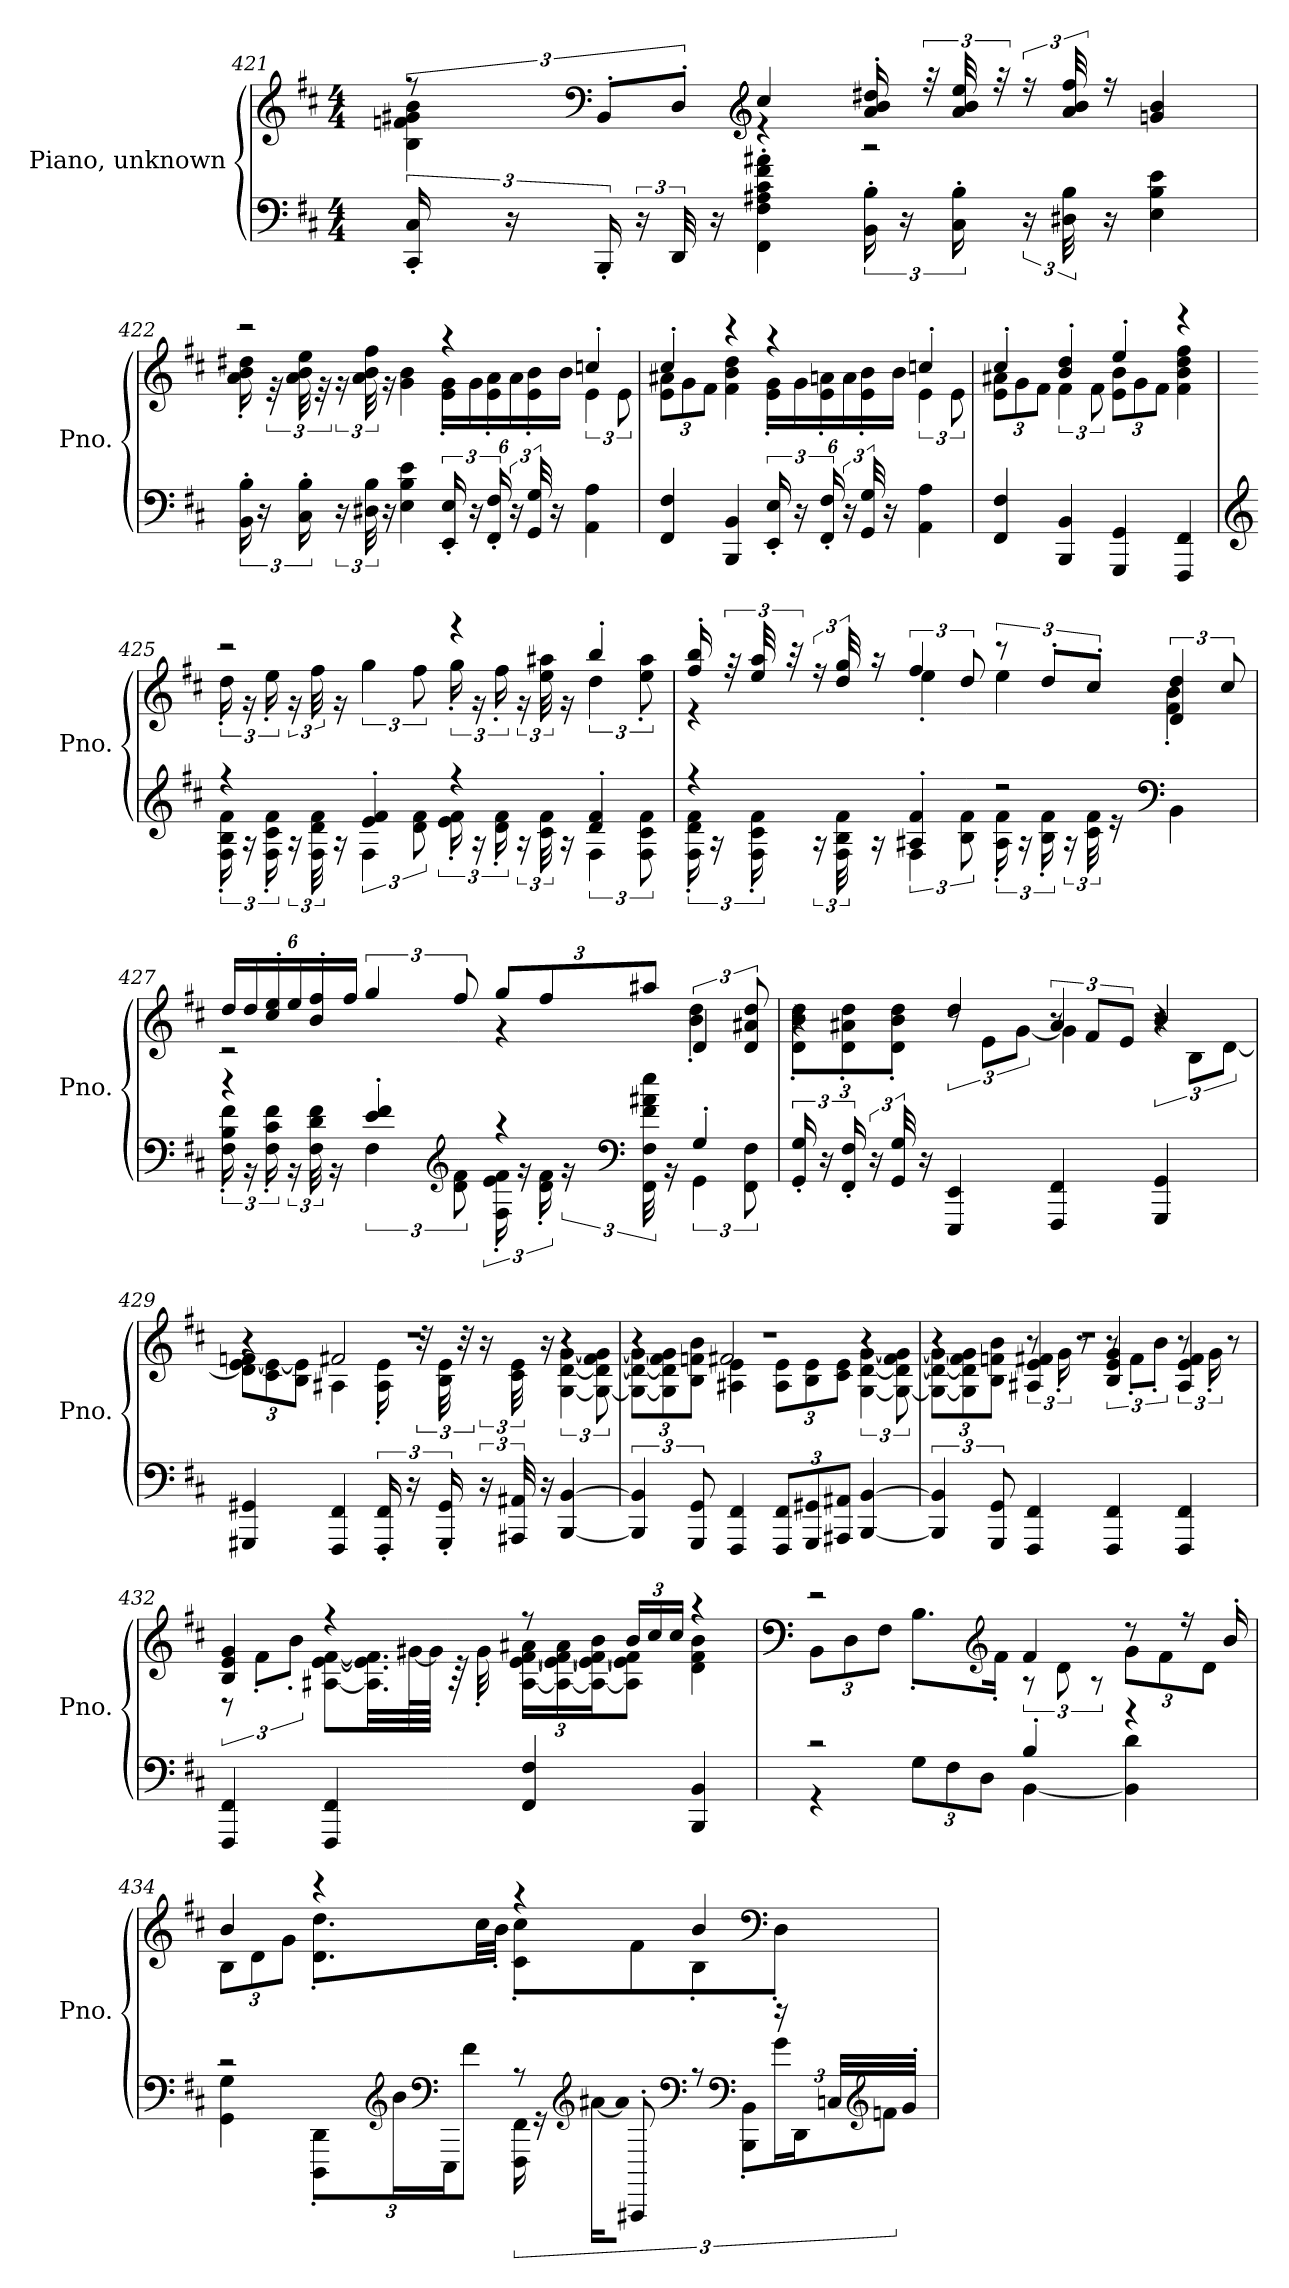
**kern	**kern
*part1	*part1
*staff2	*staff1
*I"Piano, unknown	*
*I'Pno.	*
!!LO:LB:g=z
*clefF4	*clefG2
*k[f#c#]	*k[f#c#]
*M4/4	*M4/4
=421	=421
*	*^
24CC#/' 24C#/'	12r	4B\ 4fn\ 4g#X\ 4b\
24r	.	.
*	*clefF4	*
24BBB'/	12BB'/L	.
24r	.	.
48DD/	12D'/J	.
16r	.	.
*	*clefG2	*
4FF#\' 4F#\' 4A#X\' 4c#\' 4f#\' 4a#X\'	4cc#/	4r
24BB\' 24B\'	16a/' 16b/' 16dd#X/'	2r
24r	.	.
.	48r	.
24C#\' 24B\'	48a/ 48b/ 48ee/	.
.	48r	.
24r	24r	.
48D#X\ 48B\	48a/ 48b/ 48ff#/	.
16r	16r	.
4E\ 4B\ 4e\	4gn/ 4b/	.
!!LO:PB:g=z	!!
=422	=422	=422
24BB\' 24B\'	2r	16a\' 16b\' 16dd#X\'
24r	.	.
.	.	48r
24C#\' 24B\'	.	48a\ 48b\ 48ee\
.	.	48r
24r	.	24r
48D#X\ 48B\	.	48a\ 48b\ 48ff#\
16r	.	16r
4E\ 4B\ 4e\	.	4g\ 4b\
*	*	*Xbrackettup
24EE/' 24E/'	4r	24e\' 24g\'LL
24r	.	24g\
24FF#/' 24F#/'	.	24e\' 24a\'
24r	.	24a\
48GG/ 48G/	.	24e\' 24b\'
16r	.	.
.	.	24b\JJ
*	*	*brackettup
4AA\ 4A\	4ccn'/	6e\
.	.	12e\
=423	=423	=423
*	*	*Xbrackettup
4FF#/ 4F#/	4cc#'/	12e\ 12a#X\L
.	.	12g\
.	.	12f#\J
4BBB/ 4BB/	4r	4f#\ 4b\ 4dd\
24EE/' 24E/'	4r	24e\' 24g\'LL
24r	.	24g\
24FF#/' 24F#/'	.	24e\' 24an\'
24r	.	24a\
48GG/ 48G/	.	24e\' 24b\'
16r	.	.
.	.	24b\JJ
*	*	*brackettup
4AA\ 4A\	4ccn'/	6e\
.	.	12e\
!!LO:LB:g=z	!!
=424	=424	=424
*	*	*Xbrackettup
4FF#/ 4F#/	4cc#'/	12e\ 12a#X\L
.	.	12g\
.	.	12f#\J
*	*	*brackettup
4BBB/ 4BB/	4b/' 4dd/'	6f#\
.	.	12f#\
*	*	*Xbrackettup
4GGG/ 4GG/	4ee'/	12e\ 12b\L
.	.	12g\
.	.	12f#\J
4FFF#/ 4FF#/	4r	4f#\ 4b\ 4dd\ 4ff#\
=425	=425	=425
*clefG2	*	*
*^	*	*
*	*	*	*brackettup
4r	24F#\' 24B\' 24f#\'	2r	24dd'\
.	24r	.	24r
.	24F#\' 24c#\' 24f#\'	.	24ee'\
.	24r	.	24r
.	48F#\ 48d\ 48f#\	.	48ff#\
.	16r	.	16r
4e/' 4f#/'	6F#\	.	6gg\
.	12d\ 12f#\	.	12ff#\
4r	24e\' 24f#\'	4r	24gg'\
.	24r	.	24r
.	24d\' 24f#\'	.	24ff#'\
.	24r	.	24r
.	48c#\ 48f#\	.	48ee\ 48aa#X\
.	16r	.	16r
4d/' 4f#/'	6F#\	4bb'/	6dd\
.	12F#\ 12c#\ 12f#\	.	12ee\' 12aa#\'
!!LO:LB:g=z	!!
=426	=426	=426	=426
4r	24F#\' 24d\' 24f#\'	16ff#/' 16bb/'	4r
.	24r	.	.
.	.	48r	.
.	24F#\' 24c#\' 24f#\'	48ee/ 48aa/	.
.	.	48r	.
.	24r	24r	.
.	48F#\ 48B\ 48f#\	48dd/ 48gg/	.
.	16r	16r	.
4A#X/' 4f#/'	6F#\	6ff#/	4ee'\
.	12B\ 12f#\	12dd/	.
2r	24A#\' 24f#\'	12r	4ee\
.	24r	.	.
.	24B\' 24f#\'	12dd'/L	.
.	24r	.	.
.	48c#\ 48f#\	12cc#'/J	.
.	16r	.	.
*clefF4	*	*	*
.	4BB\	6d/ 6dd/	4f#\' 4b\'
.	.	12cc#/	.
!!LO:LB:g=z	!!
=427	=427	=427	=427
*	*	*Xbrackettup	*
4r	24F#\' 24B\' 24f#\'	24dd/LL	2r
.	24r	24dd/	.
.	24F#\' 24c#\' 24f#\'	24cc#/' 24ee/'	.
.	24r	24ee/	.
.	48F#\ 48d\ 48f#\	24b/' 24ff#/'	.
.	16r	.	.
.	.	24ff#/JJ	.
*	*	*brackettup	*
4e/' 4f#/'	6F#\	6gg/	.
*clefG2	*	*	*
.	12d\ 12f#\	12ff#/	.
*	*	*Xbrackettup	*
4r	24F#\' 24e\' 24f#\'	12gg/L	4r
.	24r	.	.
.	24d\' 24f#\'	12ff#/	.
.	24r	.	.
*clefF4	*	*	*
.	48FF#\ 48F#\ 48f#\ 48a#X\ 48ee\	12aa#X/J	.
.	16r	.	.
*	*	*brackettup	*
4G'/	6GG\	6d/	4b\' 4dd\'
.	12FF#\ 12F#\	12d/ 12a#X/ 12dd/	.
*v	*v	*	*
=428	=428	=428
*	*	*Xbrackettup
*	*	*^
24GG/' 24G/'	2r	12d\' 12b\' 12dd\'L	4r
24r	.	.	.
24FF#/' 24F#/'	.	12d\' 12a#X\' 12dd\'	.
24r	.	.	.
48GG/ 48G/	.	12d\' 12b\' 12dd\'J	.
16r	.	.	.
*	*	*brackettup	*
4EEE/ 4EE/	.	12r	4dd/
.	.	12e\L	.
.	.	[12g\J	.
4FFF#/ 4FF#/	4a#/	4g\]	12r
.	.	.	12f#/L
.	.	.	12e/J
4GGG/ 4GG/	4b/	12r	4r
.	.	12B\L	.
.	.	[12d\J	.
!!LO:LB:g=z	!!	!!
=429	=429	=429	=429
*	*	*Xbrackettup	*
4GGG#X/ 4GG#X/	1r	12d\] [12e\ 12fn\L	4r
.	.	12c#\ 12e\_	.
.	.	12B\ 12e\]J	.
4FFF#/ 4FF#/	.	4A#X\	2f#X/
24FFF#/' 24FF#/'	.	16A#\' 16e\'	.
24r	.	.	.
*	*	*brackettup	*
.	.	48r	.
24GGG#/' 24GG#/'	.	48B\ 48e\	.
.	.	48r	.
24r	.	24r	.
48AAA#X/ 48AA#X/	.	48c#\ 48e\	.
16r	.	16r	.
[4BBB/ [4BB/	.	[6G\ [6d\ [6g\	4r
.	.	12G\_ 12d\_ 12f#\ 12g\_	.
=430	=430	=430	=430
*	*	*Xbrackettup	*
6BBB/] 6BB/]	1r	12G\_ 12d\_ 12g\_L	4r
.	.	12G\] 12d\] 12f#\ 12g\]	.
12GGG/ 12GG/	.	12B\ 12fn\ 12b\J	.
4FFF#/ 4FF#/	.	4A#X\ 4e\	2f#X/
*Xbrackettup	*	*	*
12FFF#/ 12FF#/L	.	12A#\ 12e\L	.
12GGG/ 12GG#X/	.	12B\ 12e\	.
12AAA#X/ 12AA#X/J	.	12c#\ 12e\J	.
*	*	*brackettup	*
[4BBB/ [4BB/	.	[6G\ [6d\ [6g\	4r
.	.	12G\_ 12d\_ 12f#\ 12g\_	.
!!LO:LB:g=z	!!	!!
=431	=431	=431	=431
*brackettup	*	*Xbrackettup	*
6BBB/] 6BB/]	1r	12G\_ 12d\_ 12g\_L	4r
.	.	12G\] 12d\] 12f#\ 12g\]	.
12GGG/ 12GG/	.	12B\ 12fn\ 12b\J	.
*	*	*brackettup	*
4FFF#/ 4FF#/	.	12r	4A#X/ 4e/ 4f#X/
.	.	24g'\	.
.	.	8r	.
4FFF#/ 4FF#/	.	12r	4B/ 4e/ 4g/
.	.	12f#'\L	.
.	.	12b'\J	.
4FFF#/ 4FF#/	.	12r	4A#/ 4e/ 4f#/
.	.	24g'\	.
.	.	8r	.
*	*	*v	*v
=432	=432	=432
4FFF#/ 4FF#/	4B/ 4e/ 4g/	12r
.	.	12f#'\L
.	.	12b'\J
4FFF#/ 4FF#/	4r	[8A#X\ [8e\ [8f#\L
.	.	32.A#\] 32.e\] 32.f#\]LL
.	.	[64g#X\L
.	.	64g#\JJJJ]
.	.	64r
.	.	32g#'\
*	*	*Xbrackettup
4FF#/ 4F#/	8r	[24A#\ [24e\ [24f#\ 24a#X\LL
.	.	24A#\_ 24e\_ 24f#\_ 24a#\
.	.	24A#\_ 24e\_ 24f#\_ 24b\J
.	24b/LL	8A#\] 8e\] 8f#\]J
.	24cc#/	.
.	24cc#/JJ	.
4BBB/ 4BB/	4r	4d\ 4f#\ 4b\
!!LO:PB:g=z	!!
=433	=433	=433
*	*clefF4	*
*^	*	*
2r	4r	2r	12BB\L
.	.	.	12D\
.	.	.	12F#\J
*	*Xbrackettup	*	*
.	12G\L	.	8.B'\L
.	12F#\	.	.
.	12D\J	.	.
*	*	*clefG2	*
.	.	.	16f#'\Jk
*	*	*	*brackettup
4B'/	[4BB\	4f#/	12r
.	.	.	12d\
.	.	.	12r
*	*	*	*Xbrackettup
4r	4BB\] 4d\	8r	12g\L
.	.	.	12f#\
.	.	16r	.
.	.	.	12d\J
.	.	16b'/	.
!!LO:LB:g=z	!!
=434	=434	=434	=434
2r	4GG\ 4G\	4b/	12B\L
.	.	.	12d\
.	.	.	12g\J
.	12DDD\' 12DD\'L	4r	8.d\' 8.dd\'L
*clefG2	*	*	*
.	24b\L	.	.
*clefF4	*	*	*
.	24EEE\J	.	.
.	12f#\J	.	.
.	.	.	32cc#\LL
.	.	.	32b'\JJJ
*	*brackettup	*	*
8r	24FFF#\ 24FF#\	4r	8c#\' 8cc#\'L
.	24r	.	.
*clefG2	*	*	*
.	[24a#X\KL	.	.
8AAA#X'/	8a#\J]	.	8f#\
*clefF4	*	*	*
*	*Xbrackettup	*	*
8r	12BBB\' 12BB\'L	4b/	8B'\
.	24g\L	.	.
*	*	*clefF4	*
16r	24DD\J	.	8D'\J
*clefG2	*	*	*
.	12fn\J	.	.
32an/LLL	.	.	.
32g'/JJJ	.	.	.
*v	*v	*	*
*	*v	*v
=	=
*-	*-
